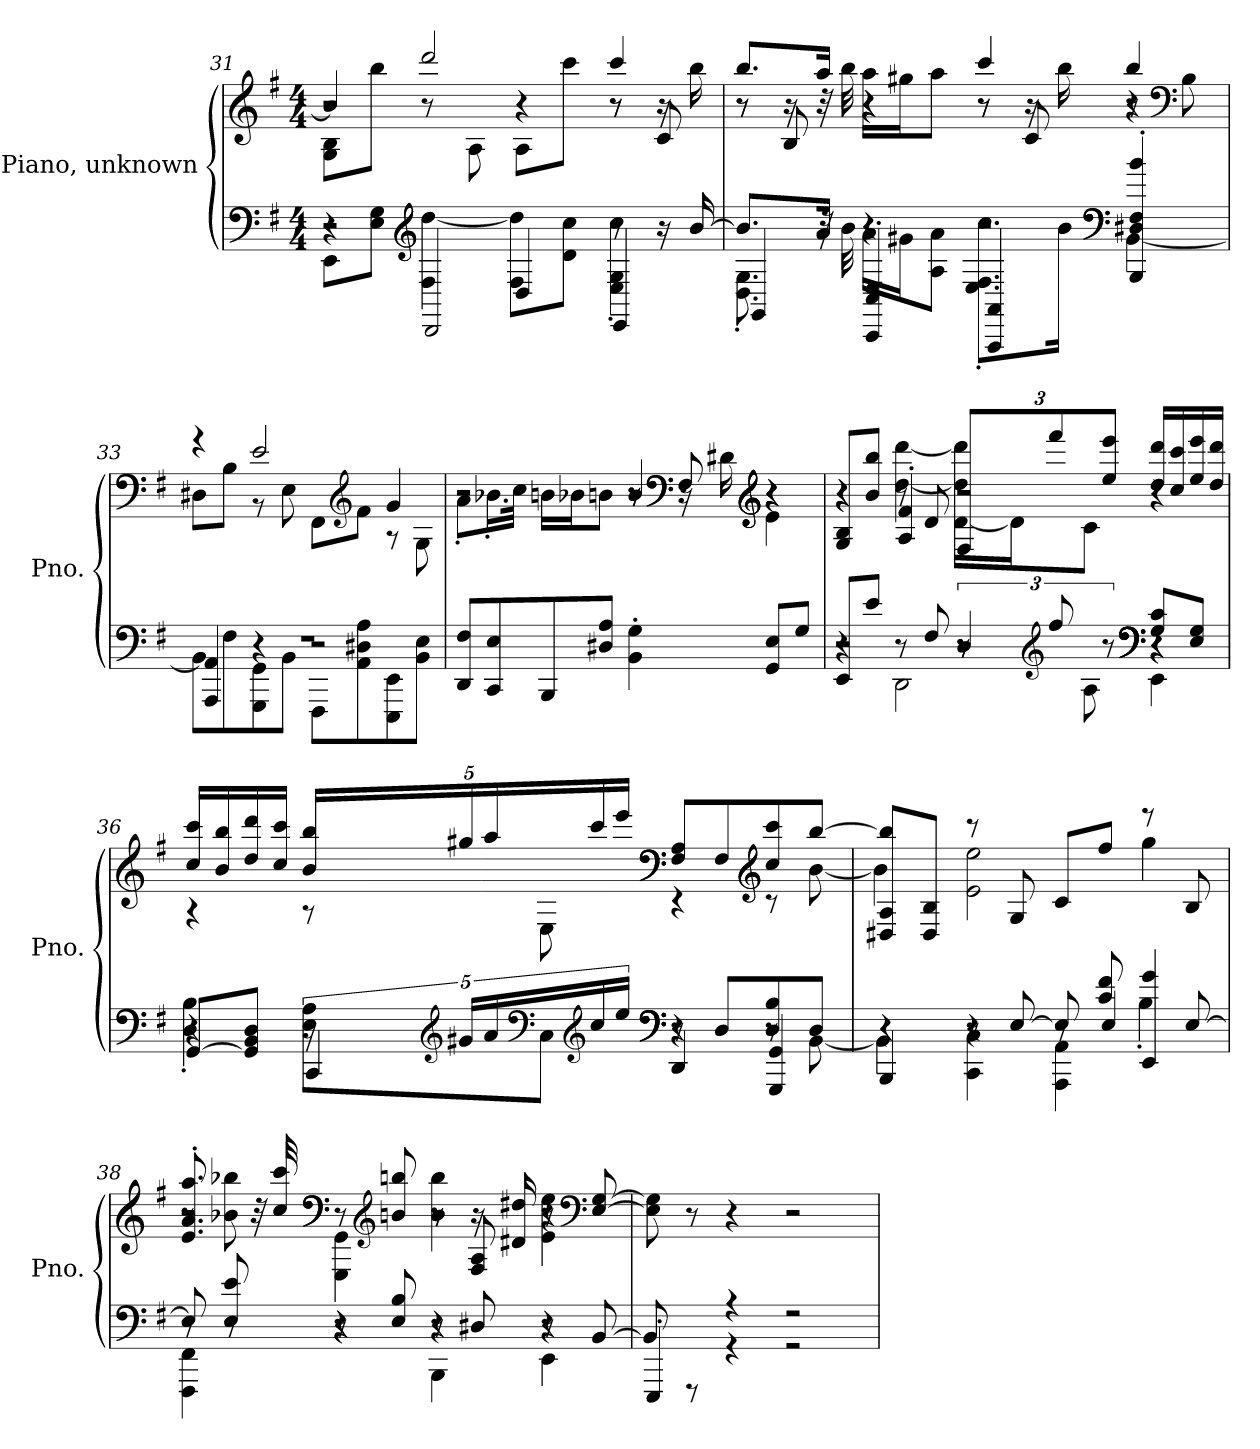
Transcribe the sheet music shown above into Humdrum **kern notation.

**kern	**kern
*part1	*part1
*staff2	*staff1
*I"Piano, unknown	*
*I'Pno.	*
*clefF4	*clefG2
*k[f#]	*k[f#]
*M4/4	*M4/4
=31	=31
*^	*^
*	*^	*	*^
2r	8EE\L	4r	4b/]	8G\ 8B\L	2r
.	8E\ 8G\J	.	.	8bb\J	.
*clefG2	*	*	*	*	*
.	4F#\ [4dd\	2DD/	2ddd/	8r	.
.	.	.	.	8A\	.
4D/	8F#\ 8dd\]L	.	.	8A\L	4r
.	8d\ 8cc\J	.	.	8ccc\J	.
8r	4E\' 4G\' 4cc\'	4EE/	4ccc/	8r	8r
16r	.	.	.	16r	8c/
[16b/	.	.	.	16bb\	.
!!LO:LB:g=z	!!	!!
=32	=32	=32	=32	=32	=32
8.b/L]	8.D\' 8.G\'	4GG/	8.bb/L	8r	8r
.	.	.	.	16r	8B/
16a/Jk	32r	.	16aa/Jk	32r	.
.	32b\	.	.	32bb\	.
4r	16a\LL	4CC/' 4C/' 4E/'	4r	16aa\LL	4r
.	16g#X\J	.	.	16gg#X\J	.
.	8A\ 8a\J	.	.	8aa\J	.
2r	8.E\' 8.F#\' 8.cc\'L	4AAA/ 4AA/	4ccc/	8r	8r
.	.	.	.	16r	8c/
.	16b\Jk	.	.	16bb\	.
*clefF4	*	*	*	*	*
.	[4BB\	4BBB/' 4D#X/' 4F#/' 4b/'	4bb/	8r	4r
*	*	*	*clefF4	*	*
.	.	.	.	8B\	.
*	*	*	*	*v	*v
=33	=33	=33	=33	=33
1r	8BB\L]	4AAA/ 4AA/	4r	8D#X\L
.	8F#\	.	.	8B\J
.	8GGG\ 8GG\	4r	2e/	8r
.	8BB\J	.	.	8E\
.	8FFF#\L	2r	.	8FF#\L
*	*	*	*clefG2	*
.	8AA\ 8D#X\ 8A\	.	.	8f#\J
.	8EEE\ 8EE\	.	4g/	8r
.	8BB\ 8E\J	.	.	8G\
*v	*v	*v	*	*
!!LO:LB:g=z
=34	=34	=34
*	*	*^
8DD/ 8F#/L	2r	8a'\L	2r
8CC/ 8E/	.	16.b-X'\L	.
.	.	32cc\JJk	.
8BBB/	.	16bn\LL	.
.	.	16b-X\J	.
8D#X/ 8A/J	.	8bn\J	.
4BB\' 4G\'	4b/	8r	8r
*	*clefF4	*	*
.	.	16r	8F#/
.	.	16d#X\	.
*	*clefG2	*	*
8GG/ 8E/L	4r	4e\	4r
8G/J	.	.	.
=35	=35	=35	=35
*^	*	*	*
*	*^	*	*	*
*	*	*^	*	*	*
8EE/L	2r	2r	4r	8G/ 8B/L	4r	4r
8e/J	.	.	.	8b/ 8bb/J	.	.
8r	.	.	2DD\	8r	[4dd\ [4ddd\	4A/' 4f#/'
8F#/	.	.	.	8d/	.	.
*	*	*	*	*Xbrackettup	*	*
12r	8r	4D/	.	12F#/L	[16d\ 16dd\] 16ddd\]LL	2r
.	.	.	.	.	16d\J]	.
*clefG2	*	*	*	*	*	*
12ff#/	.	.	.	12fff#/	.	.
.	8A\	.	.	.	8c\J	.
12r	.	.	.	12ee/ 12eee/J	.	.
*clefF4	*	*	*	*	*	*
8G/ 8c/L	4r	4r	4EE\	16dd/ 16ddd/LL	4r	.
.	.	.	.	16cc/ 16ccc/	.	.
8E/ 8G/J	.	.	.	16ee/ 16eee/	.	.
.	.	.	.	16dd/ 16ddd/JJ	.	.
*	*	*v	*v	*	*	*
*	*	*	*	*v	*v
!!LO:LB:g=z
=36	=36	=36	=36	=36
[8GG/L	4D\' 4B\'	4r	16cc/ 16ccc/LL	4r
.	.	.	16b/ 16bb/	.
8GG/] 8BB/ 8D/J	.	.	16dd/ 16ddd/	.
.	.	.	16cc/ 16ccc/JJ	.
20r	8E\ 8A\L	4CC/	20b/ 20bb/LL	8r
*clefG2	*	*	*	*
20g#X/LL	.	.	20gg#X/	.
20a/	.	.	20aa/	.
*clefF4	*	*	*	*
.	8C\J	.	.	8E\
*clefG2	*	*	*	*
20cc/	.	.	20ccc/	.
20ee/JJ	.	.	20eee/JJ	.
*clefF4	*	*	*clefF4	*
8r	4r	4DD/	8F#/ 8A/L	4r
8D/L	.	.	8F#/	.
*	*	*	*clefG2	*
8D/ 8B/	8r	4GGG/ 4GG/	8cc/ 8ccc/	8r
8D/J	[8BB\	.	[8bb/J	[8b\
=37	=37	=37	=37	=37
4BBB/	4BB\]	4r	8D#X/ 8A/ 8bb/]L	4b\]
.	.	.	8D#/ 8B/J	.
4r	4CC\ 4C\	8r	8r	2e\ 2ee\
.	.	[8E/	8G/	.
8r	4AAA\ 4AA\	8E/]	8c/L	.
8c/ 8f#/	.	4E/	8ff#/J	.
4EE/ 4g/	4B'\	.	8r	4gg\
.	.	[8E/	8B/	.
!!LO:LB:g=z
=38	=38	=38	=38	=38
*	*	*	*	*^
8r	4FFF#\ 4FF#\	8E/]	8.e/' 8.a/' 8.aa/'	8r	2r
8E/ 8e/	.	8r	.	8b-X\ 8bb-X\	.
.	.	.	32r	.	.
.	.	.	32cc/ 32ccc/	.	.
*	*	*	*clefF4	*	*
8r	4r	4r	8r	4GGG\ 4GG\	.
*	*	*	*clefG2	*	*
8E/ 8B/	.	.	8bn/ 8bbn/	.	.
8r	4BBB\	4r	8r	4b\ 4bb\	8r
8D#X/	.	.	16r	.	8F#/ 8A/
.	.	.	16d#X/ 16dd#X/	.	.
4r	4EE\	8r	8r	4e\ 4ee\	4r
*	*	*	*clefF4	*	*
.	.	[8BB/	[8E/ [8G/	.	.
*	*v	*v	*	*	*
*	*	*v	*v	*v
=39	=39	=39
4EEE'/	8BB/]	8E\] 8G\]
.	8r	8r
4r	4r	4r
2r	2r	2r
*v	*v	*
=	=
*-	*-
